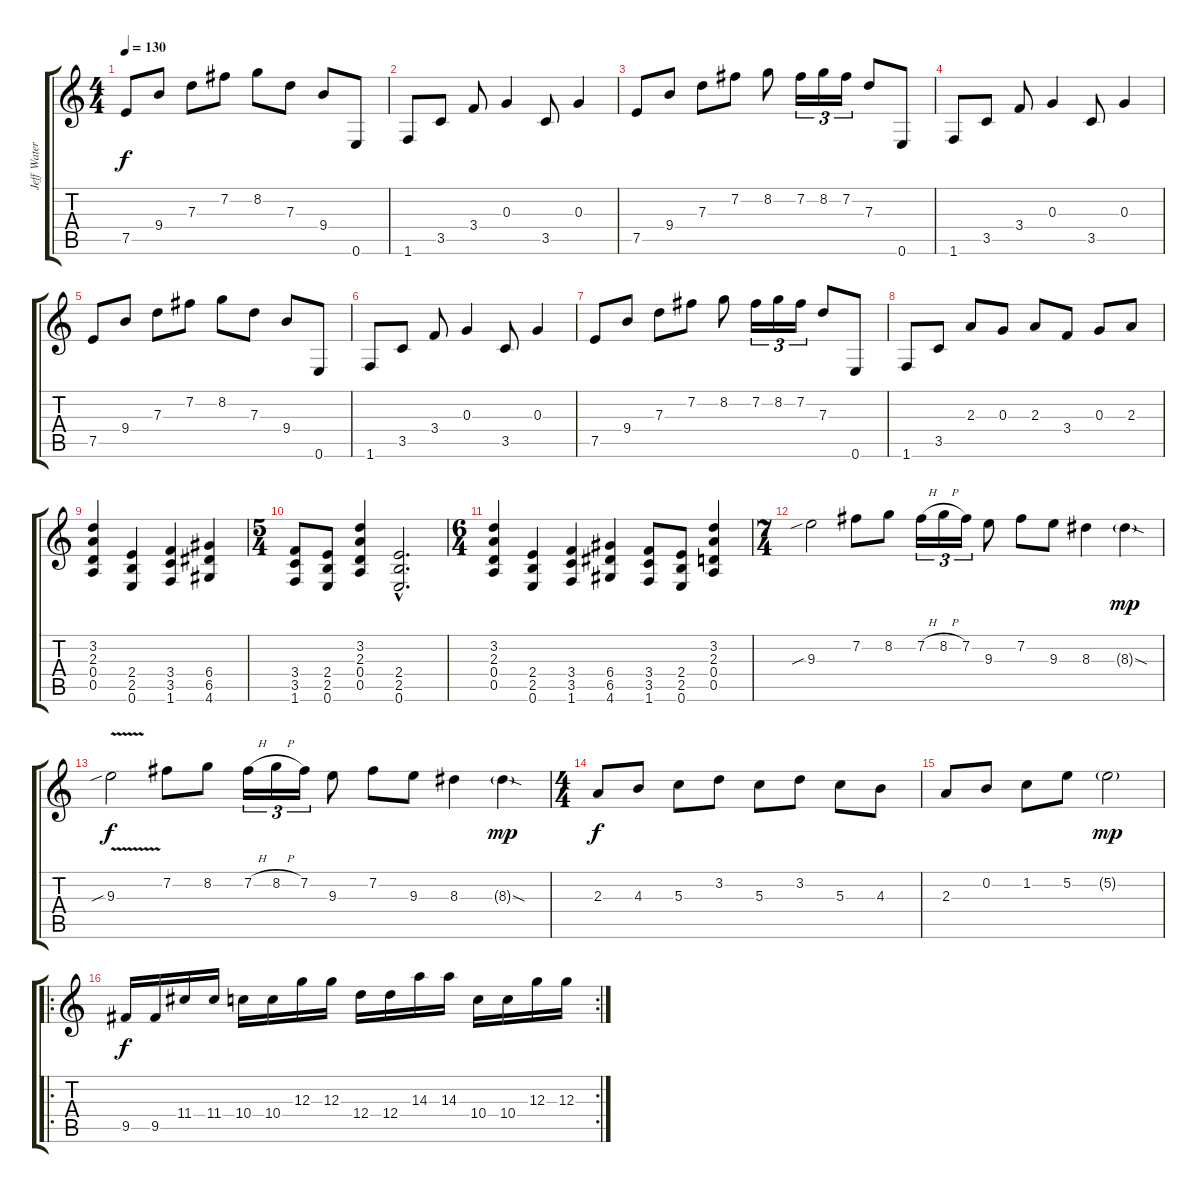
\track ("Jeff Waters" "Jeff Water") {instrument distortionguitar}
\staff {score tabs}
\tuning (E4 B3 G3 D3 A2 E2) {hide}
\ts (4 4)
\tempo 130
\clef g2
\ks c
7.5.8{dy f instrument acousticguitarsteel} 9.4.8 7.3.8 7.2.8 8.2.8 7.3.8 9.4.8 0.6.8 |
1.6.8 3.5.8 3.4.8 0.3.4 3.5.8 0.3.4 |
7.5.8 9.4.8 7.3.8 7.2.8 8.2.8 7.2.16{tu (3 2)} 8.2.16{tu (3 2)} 7.2.16{tu (3 2)} 7.3.8 0.6.8 |
1.6.8 3.5.8 3.4.8 0.3.4 3.5.8 0.3.4 |
7.5.8 9.4.8 7.3.8 7.2.8 8.2.8 7.3.8 9.4.8 0.6.8 |
1.6.8 3.5.8 3.4.8 0.3.4 3.5.8 0.3.4 |
7.5.8 9.4.8 7.3.8 7.2.8 8.2.8 7.2.16{tu (3 2)} 8.2.16{tu (3 2)} 7.2.16{tu (3 2)} 7.3.8 0.6.8 |
1.6.8 3.5.8 2.3.8 0.3.8 2.3.8 3.4.8 0.3.8 2.3.8 |
(3.2 2.3 0.4 0.5).4{instrument distortionguitar} (2.4 2.5 0.6).4 (3.4 3.5 1.6).4 (6.4 6.5 4.6).4 |
\ts (5 4)
(3.4 3.5 1.6).8 (2.4 2.5 0.6).8 (3.2 2.3 0.4 0.5).4 (2.4{hac} 2.5{hac} 0.6{hac}).2{d} |
\ts (6 4)
(3.2 2.3 0.4 0.5).4 (2.4 2.5 0.6).4 (3.4 3.5 1.6).4 (6.4 6.5 4.6).4 (3.4 3.5 1.6).8 (2.4 2.5 0.6).8 (3.2 2.3 0.4 0.5).4 |
\ts (7 4)
9.3{sib}.2 7.2.8 8.2.8 7.2{h}.16{tu (3 2)} 8.2{h}.16{tu (3 2)} 7.2.16{tu (3 2)} 9.3.8 7.2.8 9.3.8 8.3.4 8.3{sod g}.4{dy mp} |
9.3{v sib}.2{dy f} 7.2.8 8.2.8 7.2{h}.16{tu (3 2)} 8.2{h}.16{tu (3 2)} 7.2.16{tu (3 2)} 9.3.8 7.2.8 9.3.8 8.3.4 8.3{sod g}.4{dy mp} |
\ts (4 4)
2.3.8{dy f} 4.3.8 5.3.8 3.2.8 5.3.8 3.2.8 5.3.8 4.3.8 |
2.3.8 0.2.8 1.2.8 5.2.8 5.2{g}.2{dy mp} |
\ro
\rc 2
9.5.16{dy f} 9.5.16 11.4.16 11.4.16 10.4.16 10.4.16 12.3.16 12.3.16 12.4.16 12.4.16 14.3.16 14.3.16 10.4.16 10.4.16 12.3.16 12.3.16
